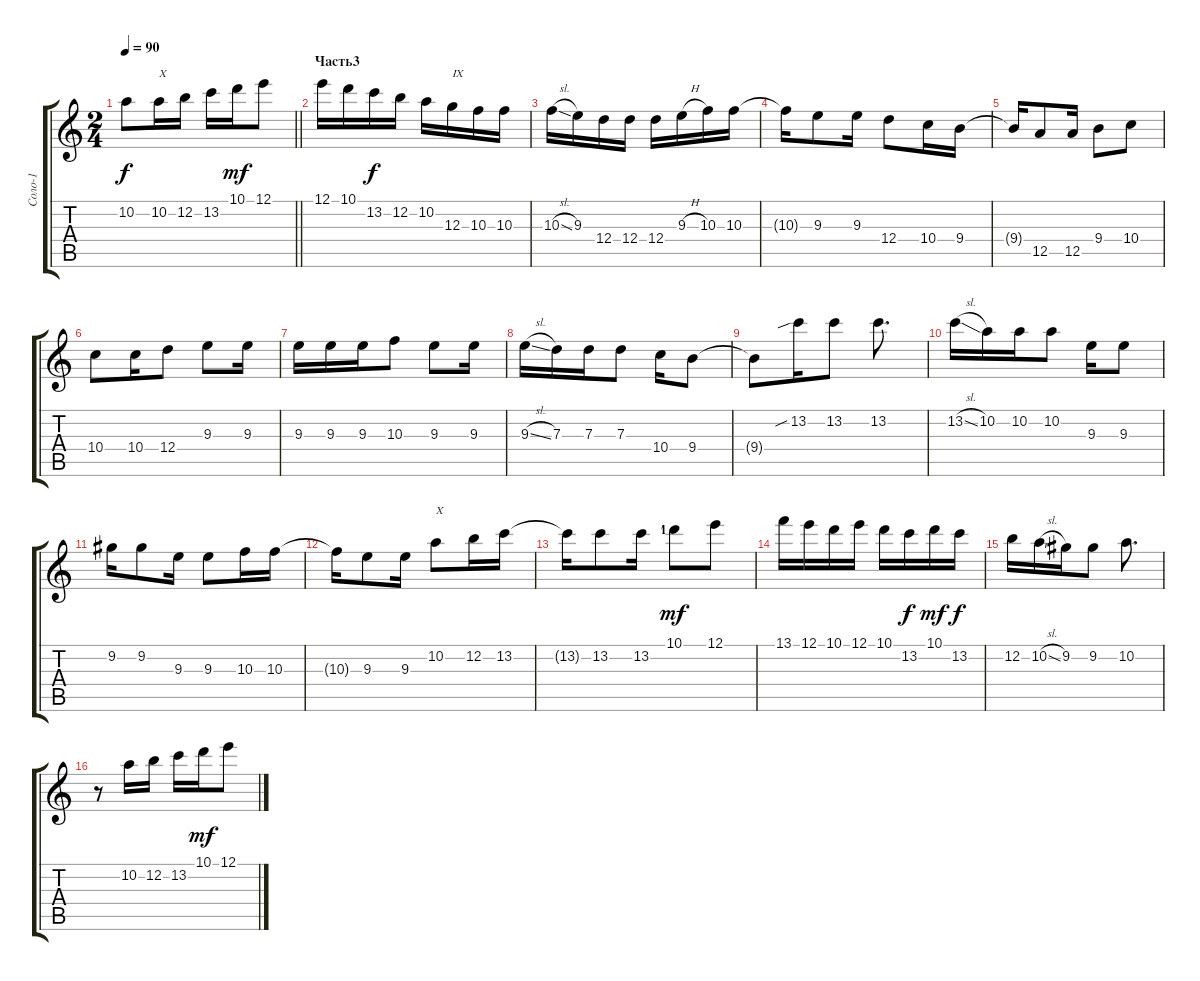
\track ("Соло-1" "Соло-1") {instrument acousticguitarsteel}
\staff {score tabs}
\tuning (E4 B3 G3 D3 A2 E2) {hide}
\ts (2 4)
\tempo 90
\clef g2
\barLineRight lightlight
\ks c
10.2{t}.8{dy f} 10.2.16{txt "X"} 12.2.16 13.2.16 10.1.16{dy mf} 12.1.8 |
\section ("" "Часть3")
12.1.16 10.1.16 13.2.16{dy f} 12.2.16 10.2.16 12.3.16{txt "IX"} 10.3.16 10.3.16 |
10.3{sl}.16 9.3.16 12.4.16 12.4.16 12.4.16 9.3{h}.16 10.3.16 10.3.16 |
10.3{t}.16 9.3.8 9.3.16 12.4.8 10.4.16 9.4.16 |
9.4{t}.16 12.5.8 12.5.16 9.4.8 10.4.8 |
10.4.8 10.4.16 12.4.8 9.3.8 9.3.16 |
9.3.16 9.3.16 9.3.16 10.3.8 9.3.8 9.3.16 |
9.3{sl}.16 7.3.16 7.3.16 7.3.8 10.4.16 9.4.8 |
9.4{t}.8 13.2{sib}.16 13.2.8 13.2.8{d} |
13.2{sl}.16 10.2.16 10.2.16 10.2.8 9.3.16 9.3.8 |
9.2.16 9.2.8 9.3.16 9.3.8 10.3.16 10.3.16 |
10.3{t}.16 9.3.8 9.3.16 10.2.8{txt "X"} 12.2.16 13.2.16 |
13.2{t}.16 13.2.8 13.2.16 10.1{lf 2}.8{dy mf} 12.1.8 |
13.1.16 12.1.16 10.1.16 12.1.16 10.1.16 13.2.16{dy f} 10.1.16{dy mf} 13.2.16{dy f} |
12.2.16 10.2{sl}.16 9.2.16 9.2.8 10.2.8{d} |
r.8 10.2.16 12.2.16 13.2.16 10.1.16{dy mf} 12.1{ss}.8
